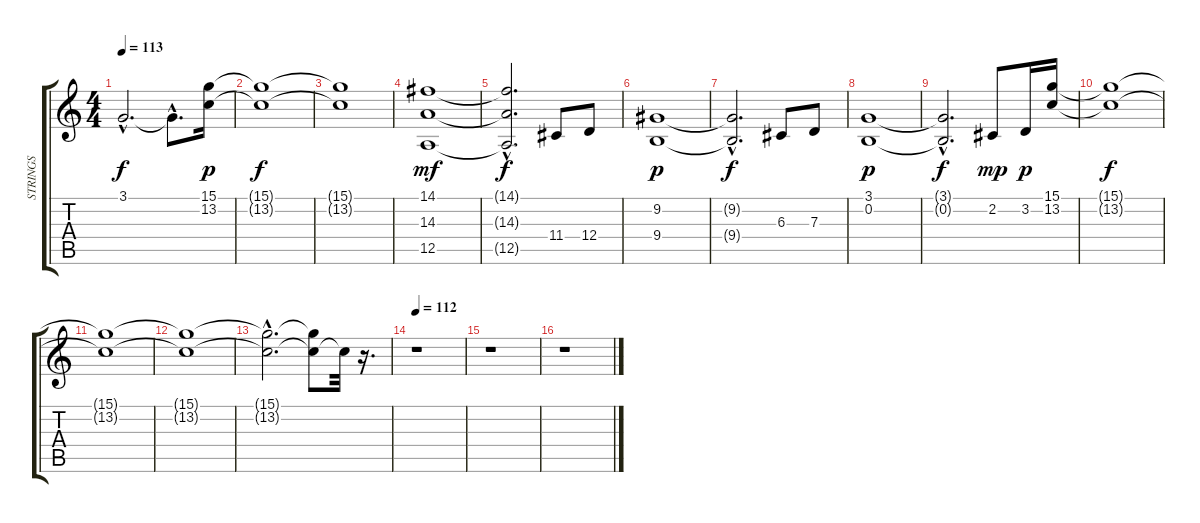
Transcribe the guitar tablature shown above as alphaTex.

\track ("STRINGS" "STRINGS") {instrument stringensemble2}
\staff {score tabs}
\tuning (E4 B3 G3 D3 A2 E2) {hide}
\ts (4 4)
\tempo 113
\clef g2
\ks c
3.1{hac t}.2{d dy f} 3.1{hac t}.8{d} (15.1 13.2).16{dy p} |
(15.1{t} 13.2{t}).1{dy f} |
(15.1{t} 13.2{t}).1 |
(14.1 14.3 12.5).1{dy mf} |
(14.1{t} 14.3{t} 12.5{hac t}).2{d dy f} 11.4.8 12.4.8 |
(9.2 9.4).1{dy p} |
(9.2{t} 9.4{hac t}).2{d dy f} 6.3.8 7.3.8 |
(3.1 0.2).1{dy p} |
(3.1{hac t} 0.2{hac t}).2{d dy f} 2.2.8{dy mp} 3.2.16{dy p} (15.1 13.2).16 |
(15.1{t} 13.2{t}).1{dy f} |
(15.1{t} 13.2{t}).1 |
(15.1{t} 13.2{t}).1 |
(15.1{hac t} 13.2{hac t}).2{d} (15.1{t} 13.2{t}).8 13.2{t}.32 r.16{d} |
\tempo 112
r.1 |
r.1 |
r.1
